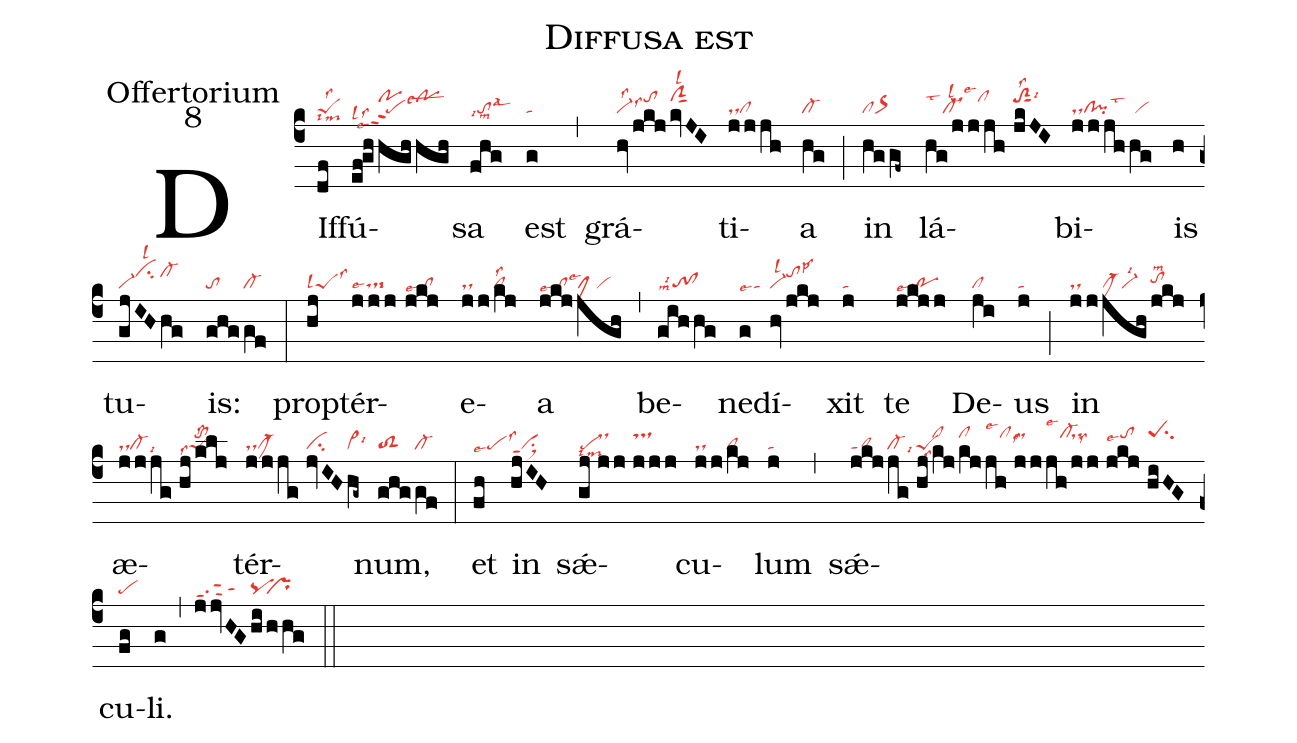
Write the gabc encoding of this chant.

nabc-lines:1;
name:Diffusa est;
office-part:Offertorium;
mode:8;
%%
(c4) DIf(df|peSlss2lsim8)fú(ef!gh|peppt2lse7lsl4lss4lsew3|hgh|pohj|hgh|pohj)sa(fhg|tolsal3lsi7lsm8) est(g|ta) (,) grá(hvjkj|vi-lss2tohjlss7|kvJI|ciGhjlsl2)ti(jjjh|dscl)a(hg|cl-) (;) in(hggf~|clor>) lá(hg/|cl-lst1lsl2|jjjh//|dshjclhjlse1|jkJI|toS2hjsut1lss2lsi6)bi(jjjhhg|dscl!pilst3//vi)is(h) tu(gjIH|vi-cihjlsl2|hg|cl-hj)is:(ghg|to|gf|cl-) (:) pro(hj|peSlsl4lss3)ptér(jjj//|ts-lse4|jkj|tolse7)e(jj/|ds|kj|cllss2)a(jkj|tolse7lse3|jgh|clMvi) (,) be(gihhg|to!cllsi4lsm7)ne(g|talse7)dí(hvjkj|vi-lsl2tohjlsp3)xit(j|ta) te(jkjj|trlse7) De(ji|cl)us(j|ta) (;) in(jj|ds|jgh/|clM-vi-lsi2|jkj|tohhlsm2) æ(jjjg//|dscl-lsi9|hj/|peSlss2lss7|klj|tohj)tér(jjjg//|dsclM-lsi9|jvIH|ci|hg~|vi>lsi6)num,(ghg|toS2|gf|cl-) (:) et(fh|pelss3lse7) in(hjIH|vippt1su1sux1) sǽ(gj//|pelsim8|jj//|dshj|jjj|tshj)cu(jj/|ds|kj|cl)lum(j|ta) (,) sǽ(jkj|toG|jg//|cl-lsi9|hj/|peSlss8|kj/|clhj|kj|clhj|jh//|clhjlse1lss9|jj|dshj|jh/|cl-hjlse1lss9|jj//|dshj|jkj//|tohjlse7|hiHG|peShjsu2)cu(fg|pe)li.(g) (,) (jjvHG|tgS1ppt1sut1|hi|pq|hhg|pr) (::)
